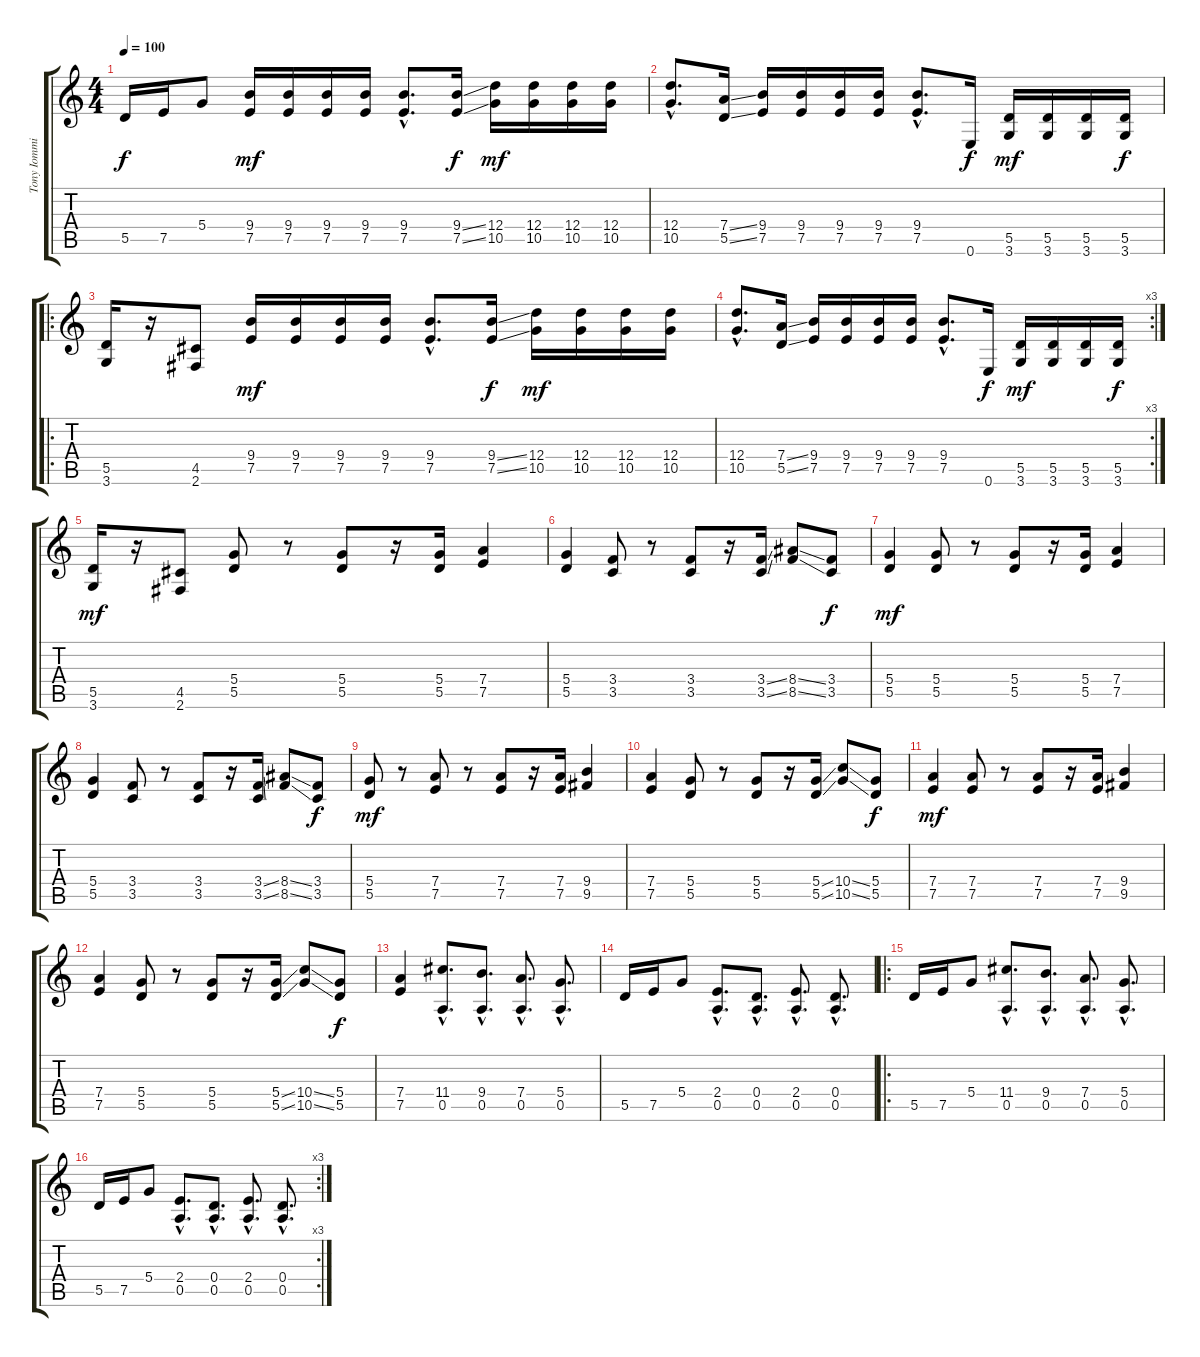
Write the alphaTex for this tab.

\track ("Tony Iommi (Guitar God)" "Tony Iommi") {instrument distortionguitar}
\staff {score tabs}
\tuning (E4 B3 G3 D3 A2 E2) {hide}
\ts (4 4)
\tempo 100
\clef g2
\ks c
5.5.16{dy f} 7.5.16 5.4.8 (9.4 7.5).16{dy mf} (9.4 7.5).16 (9.4 7.5).16 (9.4 7.5).16 (9.4{hac} 7.5{hac}).8{d} (9.4{ss} 7.5{ss}).16{dy f} (12.4 10.5).16{dy mf} (12.4 10.5).16 (12.4 10.5).16 (12.4 10.5).16 |
(12.4{hac} 10.5{hac}).8{d} (7.4{ss} 5.5{ss}).16 (9.4 7.5).16 (9.4 7.5).16 (9.4 7.5).16 (9.4 7.5).16 (9.4{hac} 7.5{hac}).8{d} 0.6.16{dy f} (5.5 3.6).16{dy mf} (5.5 3.6).16 (5.5 3.6).16 (5.5 3.6).16{dy f} |
\ro
(5.5 3.6).16 r.16 (4.5 2.6).8 (9.4 7.5).16{dy mf} (9.4 7.5).16 (9.4 7.5).16 (9.4 7.5).16 (9.4{hac} 7.5{hac}).8{d} (9.4{ss} 7.5{ss}).16{dy f} (12.4 10.5).16{dy mf} (12.4 10.5).16 (12.4 10.5).16 (12.4 10.5).16 |
\rc 3
(12.4{hac} 10.5{hac}).8{d} (7.4{ss} 5.5{ss}).16 (9.4 7.5).16 (9.4 7.5).16 (9.4 7.5).16 (9.4 7.5).16 (9.4{hac} 7.5{hac}).8{d} 0.6.16{dy f} (5.5 3.6).16{dy mf} (5.5 3.6).16 (5.5 3.6).16 (5.5 3.6).16{dy f} |
(5.5 3.6).16{dy mf} r.16 (4.5 2.6).8 (5.4 5.5).8 r.8 (5.4 5.5).8 r.16 (5.4 5.5).16 (7.4 7.5).4 |
(5.4 5.5).4 (3.4 3.5).8 r.8 (3.4 3.5).8 r.16 (3.4{ss} 3.5{ss}).16 (8.4{ss} 8.5{ss}).8 (3.4 3.5).8{dy f} |
(5.4 5.5).4{dy mf} (5.4 5.5).8 r.8 (5.4 5.5).8 r.16 (5.4 5.5).16 (7.4 7.5).4 |
(5.4 5.5).4 (3.4 3.5).8 r.8 (3.4 3.5).8 r.16 (3.4{ss} 3.5{ss}).16 (8.4{ss} 8.5{ss}).8 (3.4 3.5).8{dy f} |
(5.4 5.5).8{dy mf} r.8 (7.4 7.5).8 r.8 (7.4 7.5).8 r.16 (7.4 7.5).16 (9.4 9.5).4 |
(7.4 7.5).4 (5.4 5.5).8 r.8 (5.4 5.5).8 r.16 (5.4{ss} 5.5{ss}).16 (10.4{ss} 10.5{ss}).8 (5.4 5.5).8{dy f} |
(7.4 7.5).4{dy mf} (7.4 7.5).8 r.8 (7.4 7.5).8 r.16 (7.4 7.5).16 (9.4 9.5).4 |
(7.4 7.5).4 (5.4 5.5).8 r.8 (5.4 5.5).8 r.16 (5.4{ss} 5.5{ss}).16 (10.4{ss} 10.5{ss}).8 (5.4 5.5).8{dy f} |
(7.4 7.5).4 (11.4{hac} 0.5{hac}).8{d} (9.4{hac} 0.5{hac}).8{d} (7.4{hac} 0.5{hac}).8{d} (5.4{hac} 0.5{hac}).8{d} |
5.5.16 7.5.16 5.4.8 (2.4{hac} 0.5{hac}).8{d} (0.4{hac} 0.5{hac}).8{d} (2.4{hac} 0.5{hac}).8{d} (0.4{hac} 0.5{hac}).8{d} |
\ro
5.5.16 7.5.16 5.4.8 (11.4{hac} 0.5{hac}).8{d} (9.4{hac} 0.5{hac}).8{d} (7.4{hac} 0.5{hac}).8{d} (5.4{hac} 0.5{hac}).8{d} |
\rc 3
5.5.16 7.5.16 5.4.8 (2.4{hac} 0.5{hac}).8{d} (0.4{hac} 0.5{hac}).8{d} (2.4{hac} 0.5{hac}).8{d} (0.4{hac} 0.5{hac}).8{d}
